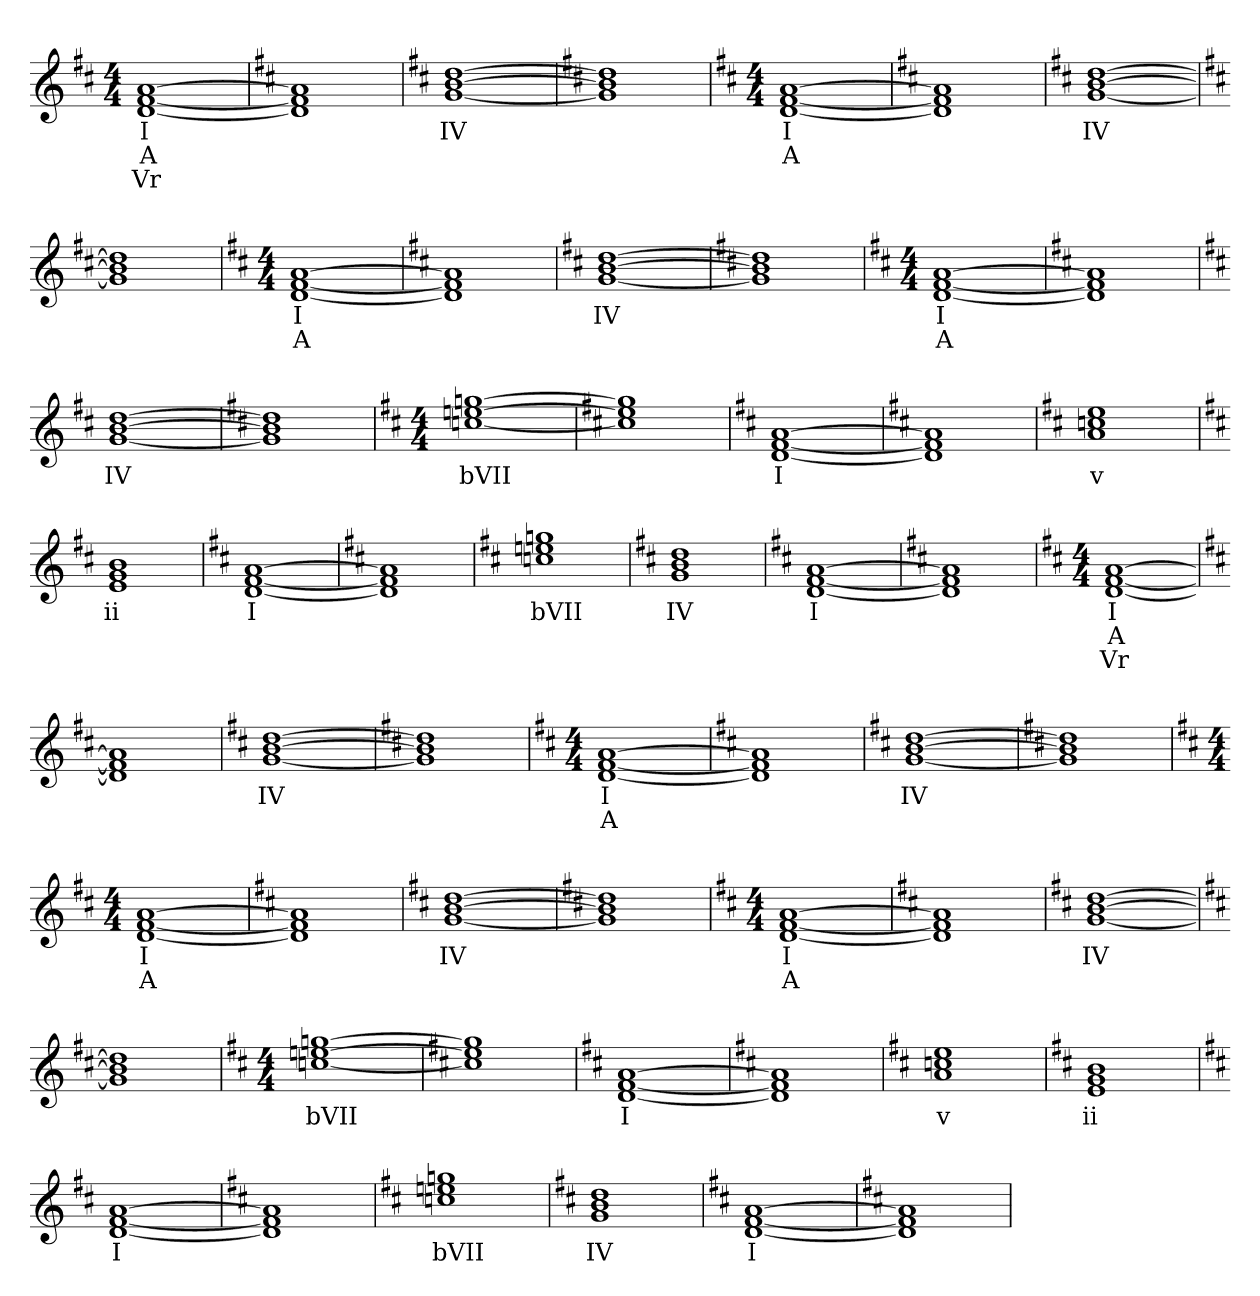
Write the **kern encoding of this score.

**kern	**text	**text	**text
*part1	*part1	*part1	*part1
*staff1	*staff1	*staff1	*staff1
*k[f#c#]	*	*	*
*D:	*	*	*
*M4/4	*	*	*
=	=	=	=
[1d [1f# [1a	I	A	Vr
=	=	=	=
*k[f#c#]	*	*	*
*D:	*	*	*
1d] 1f#] 1a]	.	.	.
=	=	=	=
*k[f#c#]	*	*	*
*D:	*	*	*
[1g [1b [1dd	IV	.	.
=	=	=	=
*k[f#c#]	*	*	*
*D:	*	*	*
1g] 1b] 1dd]	.	.	.
=	=	=	=
*k[f#c#]	*	*	*
*D:	*	*	*
*M4/4	*	*	*
[1d [1f# [1a	I	A	.
=	=	=	=
*k[f#c#]	*	*	*
*D:	*	*	*
1d] 1f#] 1a]	.	.	.
=	=	=	=
*k[f#c#]	*	*	*
*D:	*	*	*
[1g [1b [1dd	IV	.	.
=	=	=	=
*k[f#c#]	*	*	*
*D:	*	*	*
1g] 1b] 1dd]	.	.	.
=	=	=	=
*k[f#c#]	*	*	*
*D:	*	*	*
*M4/4	*	*	*
[1d [1f# [1a	I	A	.
=	=	=	=
*k[f#c#]	*	*	*
*D:	*	*	*
1d] 1f#] 1a]	.	.	.
=	=	=	=
*k[f#c#]	*	*	*
*D:	*	*	*
[1g [1b [1dd	IV	.	.
=	=	=	=
*k[f#c#]	*	*	*
*D:	*	*	*
1g] 1b] 1dd]	.	.	.
=	=	=	=
*k[f#c#]	*	*	*
*D:	*	*	*
*M4/4	*	*	*
[1d [1f# [1a	I	A	.
=	=	=	=
*k[f#c#]	*	*	*
*D:	*	*	*
1d] 1f#] 1a]	.	.	.
=	=	=	=
*k[f#c#]	*	*	*
*D:	*	*	*
[1g [1b [1dd	IV	.	.
=	=	=	=
*k[f#c#]	*	*	*
*D:	*	*	*
1g] 1b] 1dd]	.	.	.
=	=	=	=
*k[f#c#]	*	*	*
*D:	*	*	*
*M4/4	*	*	*
[1ccn [1een [1ggn	bVII	.	.
=	=	=	=
*k[f#c#]	*	*	*
*D:	*	*	*
1ccn] 1een] 1ggn]	.	.	.
=	=	=	=
*k[f#c#]	*	*	*
*D:	*	*	*
[1d [1f# [1a	I	.	.
=	=	=	=
*k[f#c#]	*	*	*
*D:	*	*	*
1d] 1f#] 1a]	.	.	.
=	=	=	=
*k[f#c#]	*	*	*
*D:	*	*	*
1a 1ccn 1ee	v	.	.
=	=	=	=
*k[f#c#]	*	*	*
*D:	*	*	*
1e 1g 1b	ii	.	.
=	=	=	=
*k[f#c#]	*	*	*
*D:	*	*	*
[1d [1f# [1a	I	.	.
=	=	=	=
*k[f#c#]	*	*	*
*D:	*	*	*
1d] 1f#] 1a]	.	.	.
=	=	=	=
*k[f#c#]	*	*	*
*D:	*	*	*
1ccn 1een 1ggn	bVII	.	.
=	=	=	=
*k[f#c#]	*	*	*
*D:	*	*	*
1g 1b 1dd	IV	.	.
=	=	=	=
*k[f#c#]	*	*	*
*D:	*	*	*
[1d [1f# [1a	I	.	.
=	=	=	=
*k[f#c#]	*	*	*
*D:	*	*	*
1d] 1f#] 1a]	.	.	.
=	=	=	=
*k[f#c#]	*	*	*
*D:	*	*	*
*M4/4	*	*	*
[1d [1f# [1a	I	A	Vr
=	=	=	=
*k[f#c#]	*	*	*
*D:	*	*	*
1d] 1f#] 1a]	.	.	.
=	=	=	=
*k[f#c#]	*	*	*
*D:	*	*	*
[1g [1b [1dd	IV	.	.
=	=	=	=
*k[f#c#]	*	*	*
*D:	*	*	*
1g] 1b] 1dd]	.	.	.
=	=	=	=
*k[f#c#]	*	*	*
*D:	*	*	*
*M4/4	*	*	*
[1d [1f# [1a	I	A	.
=	=	=	=
*k[f#c#]	*	*	*
*D:	*	*	*
1d] 1f#] 1a]	.	.	.
=	=	=	=
*k[f#c#]	*	*	*
*D:	*	*	*
[1g [1b [1dd	IV	.	.
=	=	=	=
*k[f#c#]	*	*	*
*D:	*	*	*
1g] 1b] 1dd]	.	.	.
=	=	=	=
*k[f#c#]	*	*	*
*D:	*	*	*
*M4/4	*	*	*
[1d [1f# [1a	I	A	.
=	=	=	=
*k[f#c#]	*	*	*
*D:	*	*	*
1d] 1f#] 1a]	.	.	.
=	=	=	=
*k[f#c#]	*	*	*
*D:	*	*	*
[1g [1b [1dd	IV	.	.
=	=	=	=
*k[f#c#]	*	*	*
*D:	*	*	*
1g] 1b] 1dd]	.	.	.
=	=	=	=
*k[f#c#]	*	*	*
*D:	*	*	*
*M4/4	*	*	*
[1d [1f# [1a	I	A	.
=	=	=	=
*k[f#c#]	*	*	*
*D:	*	*	*
1d] 1f#] 1a]	.	.	.
=	=	=	=
*k[f#c#]	*	*	*
*D:	*	*	*
[1g [1b [1dd	IV	.	.
=	=	=	=
*k[f#c#]	*	*	*
*D:	*	*	*
1g] 1b] 1dd]	.	.	.
=	=	=	=
*k[f#c#]	*	*	*
*D:	*	*	*
*M4/4	*	*	*
[1ccn [1een [1ggn	bVII	.	.
=	=	=	=
*k[f#c#]	*	*	*
*D:	*	*	*
1ccn] 1een] 1ggn]	.	.	.
=	=	=	=
*k[f#c#]	*	*	*
*D:	*	*	*
[1d [1f# [1a	I	.	.
=	=	=	=
*k[f#c#]	*	*	*
*D:	*	*	*
1d] 1f#] 1a]	.	.	.
=	=	=	=
*k[f#c#]	*	*	*
*D:	*	*	*
1a 1ccn 1ee	v	.	.
=	=	=	=
*k[f#c#]	*	*	*
*D:	*	*	*
1e 1g 1b	ii	.	.
=	=	=	=
*k[f#c#]	*	*	*
*D:	*	*	*
[1d [1f# [1a	I	.	.
=	=	=	=
*k[f#c#]	*	*	*
*D:	*	*	*
1d] 1f#] 1a]	.	.	.
=	=	=	=
*k[f#c#]	*	*	*
*D:	*	*	*
1ccn 1een 1ggn	bVII	.	.
=	=	=	=
*k[f#c#]	*	*	*
*D:	*	*	*
1g 1b 1dd	IV	.	.
=	=	=	=
*k[f#c#]	*	*	*
*D:	*	*	*
[1d [1f# [1a	I	.	.
=	=	=	=
*k[f#c#]	*	*	*
*D:	*	*	*
1d] 1f#] 1a]	.	.	.
=	=	=	=
*-	*-	*-	*-
